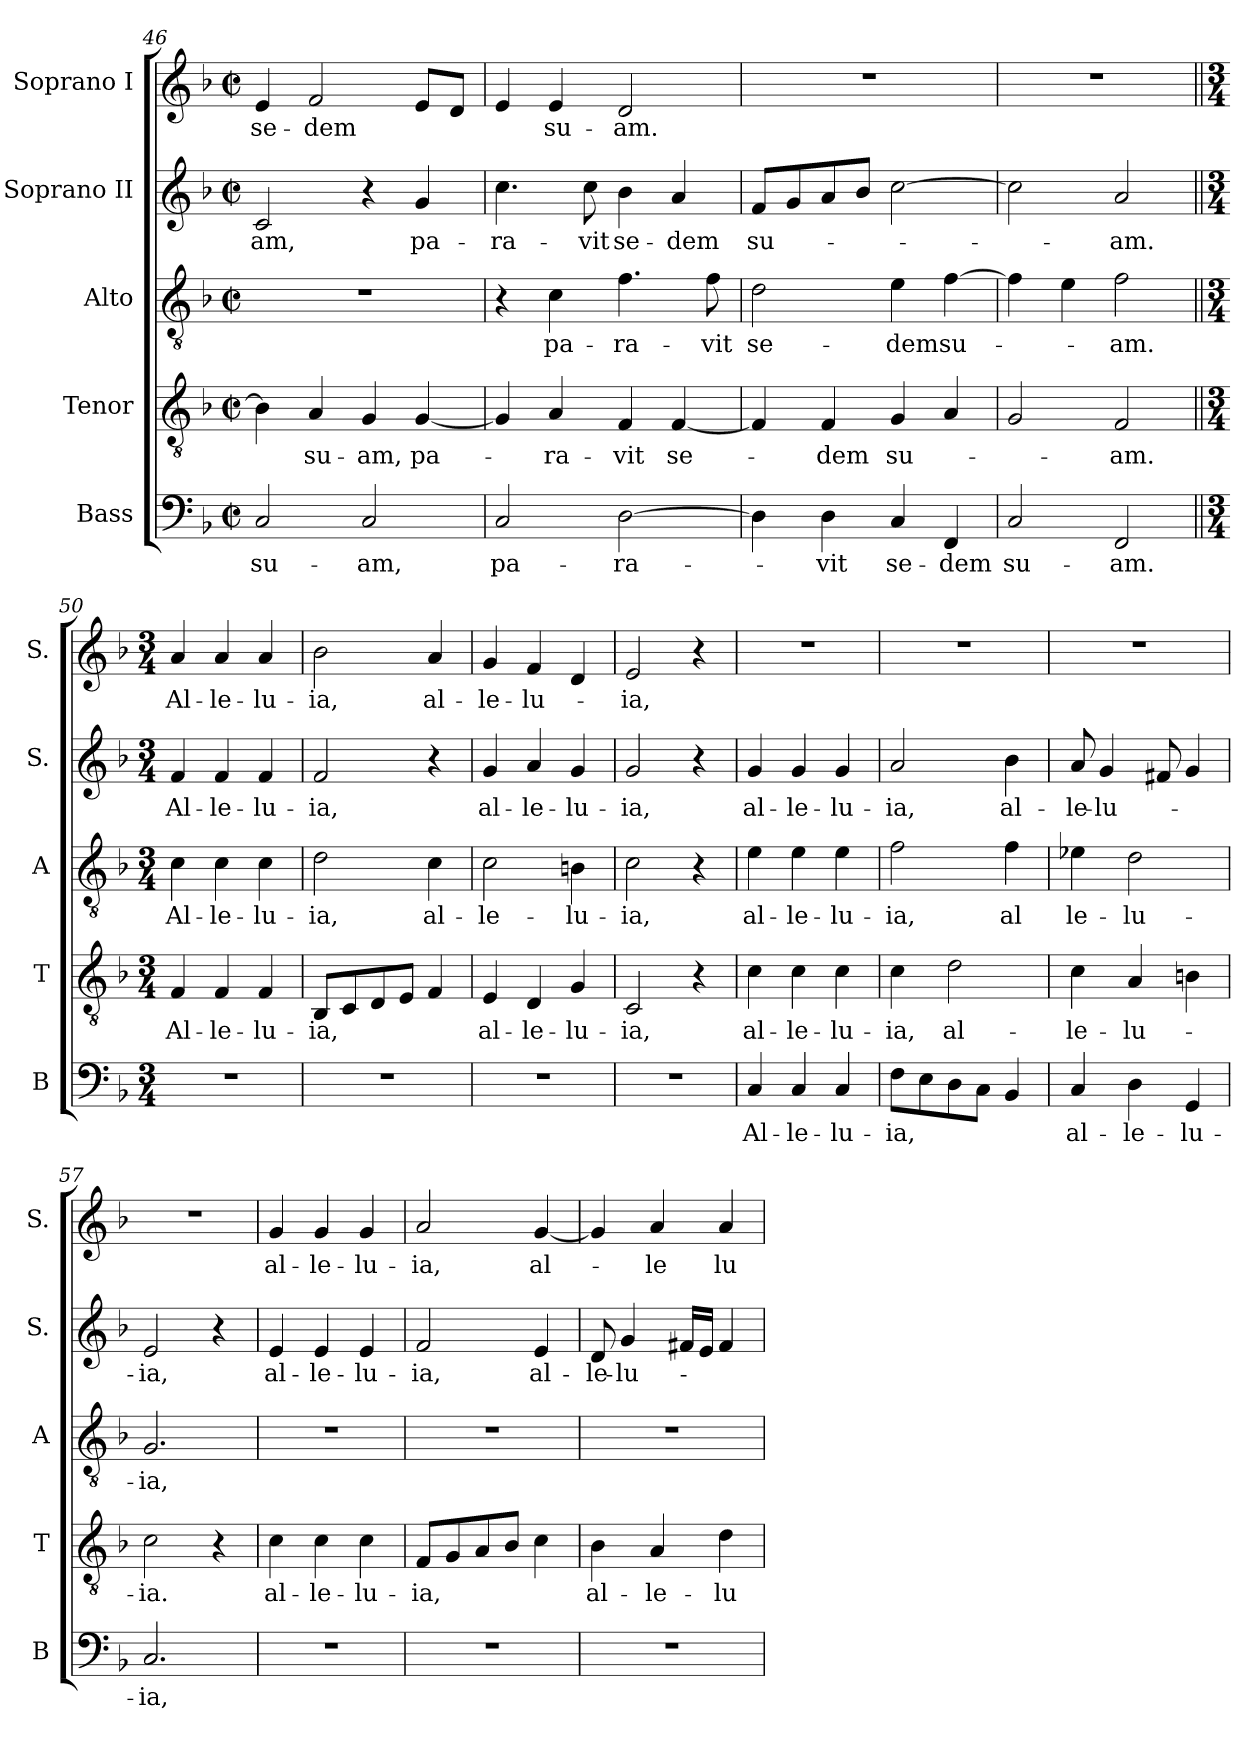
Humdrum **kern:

**kern	**text	**kern	**text	**kern	**text	**kern	**text	**kern	**text
*part5	*part5	*part4	*part4	*part3	*part3	*part2	*part2	*part1	*part1
*staff5	*staff5	*staff4	*staff4	*staff3	*staff3	*staff2	*staff2	*staff1	*staff1
*I"Bass	*	*I"Tenor	*	*I"Alto	*	*I"Soprano II	*	*I"Soprano I	*
*I'B	*	*I'T	*	*I'A	*	*I'S.	*	*I'S.	*
*clefF4	*	*clefGv2	*	*clefGv2	*	*clefG2	*	*clefG2	*
*ITrd7c12	*	*ITrd7c12	*	*	*	*	*	*	*
*k[b-]	*	*k[b-]	*	*k[b-]	*	*k[b-]	*	*k[b-]	*
*F:	*	*F:	*	*F:	*	*F:	*	*F:	*
*M2/2	*	*M2/2	*	*M2/2	*	*M2/2	*	*M2/2	*
*met(c|)	*	*met(c|)	*	*met(c|)	*	*met(c|)	*	*met(c|)	*
=46	=46	=46	=46	=46	=46	=46	=46	=46	=46
!	!LO:LY:b	!	!	!	!	!	!LO:LY:b	!	!LO:LY:b
2CC/	su-	4BB-\]	.	1r	.	2c/	-am,	4e/	se-
!	!	!	!LO:LY:b	!	!	!	!	!	!LO:LY:b
.	.	4AA/	su-	.	.	.	.	2f/	-dem
!	!LO:LY:b	!	!LO:LY:b	!	!	!	!	!	!
2CC/	-am,	4GG/	-am,	.	.	4r	.	.	.
!	!	!	!LO:LY:b	!	!	!	!LO:LY:b	!	!
.	.	[<4GG/	pa-	.	.	4g/	pa-	8e/L	.
.	.	.	.	.	.	.	.	8d/J	.
=47	=47	=47	=47	=47	=47	=47	=47	=47	=47
!	!LO:LY:b	!	!	!	!	!	!LO:LY:b	!	!
2CC/	pa-	4GG/]	.	4r	.	4.cc\	-ra-	4e/	.
!	!	!	!LO:LY:b	!	!LO:LY:b	!	!	!	!LO:LY:b
.	.	4AA/	-ra-	4c\	pa-	.	.	4e/	su-
!	!	!	!	!	!	!	!LO:LY:b	!	!
.	.	.	.	.	.	8cc\	-vit	.	.
!	!LO:LY:b	!	!LO:LY:b	!	!LO:LY:b	!	!LO:LY:b	!	!LO:LY:b
[>2DD\	-ra-	4FF/	-vit	4.f\	-ra-	4b-\	se-	2d/	-am.
!	!	!	!LO:LY:b	!	!	!	!LO:LY:b	!	!
.	.	[<4FF/	se-	.	.	4a/	-dem	.	.
!	!	!	!	!	!LO:LY:b	!	!	!	!
.	.	.	.	8f\	-vit	.	.	.	.
=48	=48	=48	=48	=48	=48	=48	=48	=48	=48
!	!	!	!	!	!LO:LY:b	!	!LO:LY:b	!	!
4DD\]	.	4FF/]	.	2d\	se-	8f/L	su-	1r	.
.	.	.	.	.	.	8g/	.	.	.
!	!LO:LY:b	!	!LO:LY:b	!	!	!	!	!	!
4DD\	-vit	4FF/	-dem	.	.	8a/	.	.	.
.	.	.	.	.	.	8b-/J	.	.	.
!	!LO:LY:b	!	!LO:LY:b	!	!LO:LY:b	!	!	!	!
4CC/	se-	4GG/	su-	4e\	-dem	[>2cc\	.	.	.
!	!LO:LY:b	!	!	!	!LO:LY:b	!	!	!	!
4FFF/	-dem	4AA/	.	[>4f\	su-	.	.	.	.
=49	=49	=49	=49	=49	=49	=49	=49	=49	=49
!	!LO:LY:b	!	!	!	!	!	!	!	!
2CC/	su-	2GG/	.	4f\]	.	2cc\]	.	1r	.
.	.	.	.	4e\	.	.	.	.	.
!	!LO:LY:b	!	!LO:LY:b	!	!LO:LY:b	!	!LO:LY:b	!	!
2FFF/	-am.	2FF/	-am.	2f\	-am.	2a/	-am.	.	.
!!LO:LB:g=z
=50||	=50||	=50||	=50||	=50||	=50||	=50||	=50||	=50||	=50||
*M3/4	*	*M3/4	*	*M3/4	*	*M3/4	*	*M3/4	*
!LO:N:vis=1	!	!	!LO:LY:b	!	!LO:LY:b	!	!LO:LY:b	!	!LO:LY:b
2.r	.	4FF/	Al-	4c\	Al-	4f/	Al-	4a/	Al-
!	!	!	!LO:LY:b	!	!LO:LY:b	!	!LO:LY:b	!	!LO:LY:b
.	.	4FF/	-le-	4c\	-le-	4f/	-le-	4a/	-le-
!	!	!	!LO:LY:b	!	!LO:LY:b	!	!LO:LY:b	!	!LO:LY:b
.	.	4FF/	-lu-	4c\	-lu-	4f/	-lu-	4a/	-lu-
=51	=51	=51	=51	=51	=51	=51	=51	=51	=51
!LO:N:vis=1	!	!	!LO:LY:b	!	!LO:LY:b	!	!LO:LY:b	!	!LO:LY:b
2.r	.	8BBB-/L	-ia,	2d\	-ia,	2f/	-ia,	2b-\	-ia,
.	.	8CC/	.	.	.	.	.	.	.
.	.	8DD/	.	.	.	.	.	.	.
.	.	8EE/J	.	.	.	.	.	.	.
!	!	!	!	!	!LO:LY:b	!	!	!	!LO:LY:b
.	.	4FF/	.	4c\	al-	4r	.	4a/	al-
=52	=52	=52	=52	=52	=52	=52	=52	=52	=52
!LO:N:vis=1	!	!	!LO:LY:b	!	!LO:LY:b	!	!LO:LY:b	!	!LO:LY:b
2.r	.	4EE/	al-	2c\	-le-	4g/	al-	4g/	-le-
!	!	!	!LO:LY:b	!	!	!	!LO:LY:b	!	!LO:LY:b
.	.	4DD/	-le-	.	.	4a/	-le-	4f/	-lu-
!	!	!	!LO:LY:b	!	!LO:LY:b	!	!LO:LY:b	!	!
.	.	4GG/	-lu-	4Bn\	-lu-	4g/	-lu-	4d/	.
=53	=53	=53	=53	=53	=53	=53	=53	=53	=53
!LO:N:vis=1	!	!	!LO:LY:b	!	!LO:LY:b	!	!LO:LY:b	!	!LO:LY:b
2.r	.	2CC/	-ia,	2c\	-ia,	2g/	-ia,	2e/	-ia,
.	.	4r	.	4r	.	4r	.	4r	.
=54	=54	=54	=54	=54	=54	=54	=54	=54	=54
!	!LO:LY:b	!	!LO:LY:b	!	!LO:LY:b	!	!LO:LY:b	!LO:N:vis=1	!
4CC/	Al-	4C\	al-	4e\	al-	4g/	al-	2.r	.
!	!LO:LY:b	!	!LO:LY:b	!	!LO:LY:b	!	!LO:LY:b	!	!
4CC/	-le-	4C\	-le-	4e\	-le-	4g/	-le-	.	.
!	!LO:LY:b	!	!LO:LY:b	!	!LO:LY:b	!	!LO:LY:b	!	!
4CC/	-lu-	4C\	-lu-	4e\	-lu-	4g/	-lu-	.	.
=55	=55	=55	=55	=55	=55	=55	=55	=55	=55
!	!LO:LY:b	!	!LO:LY:b	!	!LO:LY:b	!	!LO:LY:b	!LO:N:vis=1	!
8FF\L	-ia,	4C\	-ia,	2f\	-ia,	2a/	-ia,	2.r	.
8EE\	.	.	.	.	.	.	.	.	.
!	!	!	!LO:LY:b	!	!	!	!	!	!
8DD\	.	2D\	al-	.	.	.	.	.	.
8CC\J	.	.	.	.	.	.	.	.	.
!	!	!	!	!	!LO:LY:b	!	!LO:LY:b	!	!
4BBB-/	.	.	.	4f\	al	4b-\	al-	.	.
!!LO:PB:g=z
=56	=56	=56	=56	=56	=56	=56	=56	=56	=56
!	!LO:LY:b	!	!LO:LY:b	!	!LO:LY:b	!	!LO:LY:b	!LO:N:vis=1	!
4CC/	al-	4C\	-le-	4e-X\	le-	8a/	-le-	2.r	.
!	!	!	!	!	!	!	!LO:LY:b	!	!
.	.	.	.	.	.	4g/	-lu-	.	.
!	!LO:LY:b	!	!LO:LY:b	!	!LO:LY:b	!	!	!	!
4DD\	-le-	4AA/	-lu-	2d\	-lu-	.	.	.	.
.	.	.	.	.	.	8f#X/	.	.	.
!	!LO:LY:b	!	!	!	!	!	!	!	!
4GGG/	-lu-	4BBn\	.	.	.	4g/	.	.	.
=57	=57	=57	=57	=57	=57	=57	=57	=57	=57
!	!LO:LY:b	!	!LO:LY:b	!	!LO:LY:b	!	!LO:LY:b	!LO:N:vis=1	!
2.CC/	-ia,	2C\	-ia.	2.G/	-ia,	2e/	-ia,	2.r	.
.	.	4r	.	.	.	4r	.	.	.
=58	=58	=58	=58	=58	=58	=58	=58	=58	=58
!LO:N:vis=1	!	!	!LO:LY:b	!LO:N:vis=1	!	!	!LO:LY:b	!	!LO:LY:b
2.r	.	4C\	al-	2.r	.	4e/	al-	4g/	al-
!	!	!	!LO:LY:b	!	!	!	!LO:LY:b	!	!LO:LY:b
.	.	4C\	-le-	.	.	4e/	-le-	4g/	-le-
!	!	!	!LO:LY:b	!	!	!	!LO:LY:b	!	!LO:LY:b
.	.	4C\	-lu-	.	.	4e/	-lu-	4g/	-lu-
=59	=59	=59	=59	=59	=59	=59	=59	=59	=59
!LO:N:vis=1	!	!	!LO:LY:b	!LO:N:vis=1	!	!	!LO:LY:b	!	!LO:LY:b
2.r	.	8FF/L	-ia,	2.r	.	2f/	-ia,	2a/	-ia,
.	.	8GG/	.	.	.	.	.	.	.
.	.	8AA/	.	.	.	.	.	.	.
.	.	8BB-/J	.	.	.	.	.	.	.
!	!	!	!	!	!	!	!LO:LY:b	!	!LO:LY:b
.	.	4C\	.	.	.	4e/	al-	[<4g/	al-
=60	=60	=60	=60	=60	=60	=60	=60	=60	=60
!LO:N:vis=1	!	!	!LO:LY:b	!LO:N:vis=1	!	!	!LO:LY:b	!	!
2.r	.	4BB-\	al-	2.r	.	8d/	-le-	4g/]	.
!	!	!	!	!	!	!	!LO:LY:b	!	!
.	.	.	.	.	.	4g/	-lu-	.	.
!	!	!	!LO:LY:b	!	!	!	!	!	!LO:LY:b
.	.	4AA/	-le-	.	.	.	.	4a/	-le
.	.	.	.	.	.	16f#X/LL	.	.	.
.	.	.	.	.	.	16e/JJ	.	.	.
!	!	!	!LO:LY:b	!	!	!	!	!	!LO:LY:b
.	.	4D\	-lu-	.	.	4f#/	.	4a/	lu-
=	=	=	=	=	=	=	=	=	=
*-	*-	*-	*-	*-	*-	*-	*-	*-	*-
